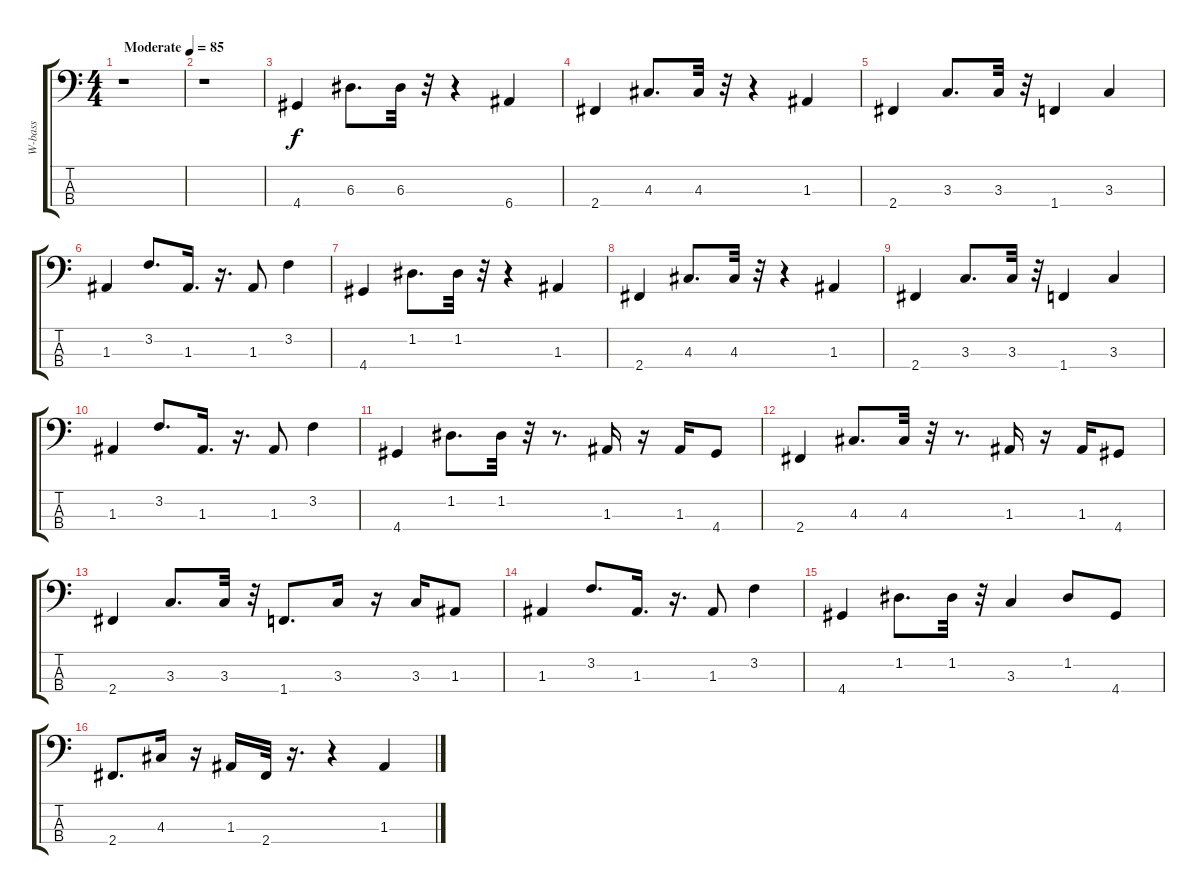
\track ("W-bass" "W-bass") {instrument acousticguitarnylon}
\staff {score tabs}
\tuning (G2 D2 A1 E1) {hide}
\ts (4 4)
\tempo (85 "Moderate")
\clef f4
\ks c
r.1{dy f instrument acousticguitarnylon} |
r.1 |
4.4.4 6.3.8{d} 6.3.32 r.32 r.4 6.4.4 |
2.4.4 4.3.8{d} 4.3.32 r.32 r.4 1.3.4 |
2.4.4 3.3.8{d} 3.3.32 r.32 1.4.4 3.3.4 |
1.3.4 3.2.8{d} 1.3.16{d} r.16{d} 1.3.8 3.2.4 |
4.4.4 1.2.8{d} 1.2.32 r.32 r.4 1.3.4 |
2.4.4 4.3.8{d} 4.3.32 r.32 r.4 1.3.4 |
2.4.4 3.3.8{d} 3.3.32 r.32 1.4.4 3.3.4 |
1.3.4 3.2.8{d} 1.3.16{d} r.16{d} 1.3.8 3.2.4 |
4.4.4 1.2.8{d} 1.2.32 r.32 r.8{d} 1.3.16 r.16 1.3.16 4.4.8 |
2.4.4 4.3.8{d} 4.3.32 r.32 r.8{d} 1.3.16 r.16 1.3.16 4.4.8 |
2.4.4 3.3.8{d} 3.3.32 r.32 1.4.8{d} 3.3.16 r.16 3.3.16 1.3.8 |
1.3.4 3.2.8{d} 1.3.16{d} r.16{d} 1.3.8 3.2.4 |
4.4.4 1.2.8{d} 1.2.32 r.32 3.3.4 1.2.8 4.4.8 |
2.4.8{d} 4.3.16 r.16 1.3.16 2.4.32 r.16{d} r.4 1.3.4
